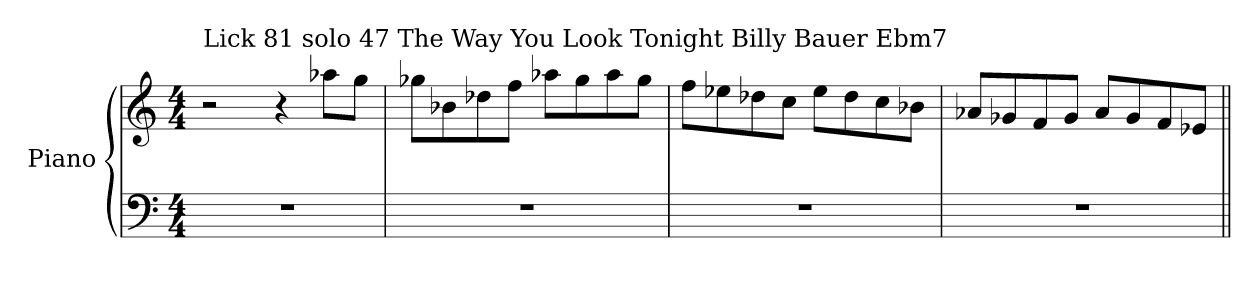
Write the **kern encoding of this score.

**kern	**kern
*part1	*part1
*staff2	*staff1
*I"Piano	*
*I'Pno.	*
*clefF4	*clefG2
*k[]	*k[]
*M4/4	*M4/4
*MM220	*MM220
=1	=1
!	!LO:TX:t=Lick 81 solo 47 The Way You Look Tonight Billy Bauer Ebm7
1r	2r
.	4r
.	8aa-X\L
.	8gg\J
=2	=2
1r	8gg-X\L
.	8b-X\
.	8dd-X\
.	8ff\J
.	8aa-X\L
.	8gg-\
.	8aa-\
.	8gg-\J
=3	=3
1r	8ff\L
.	8ee-X\
.	8dd-X\
.	8cc\J
.	8ee-\L
.	8dd-\
.	8cc\
.	8b-X\J
=4	=4
1r	8a-X/L
.	8g-X/
.	8f/
.	8g-/J
.	8a-/L
.	8g-/
.	8f/
.	8e-X/J
=||	=||
*-	*-
